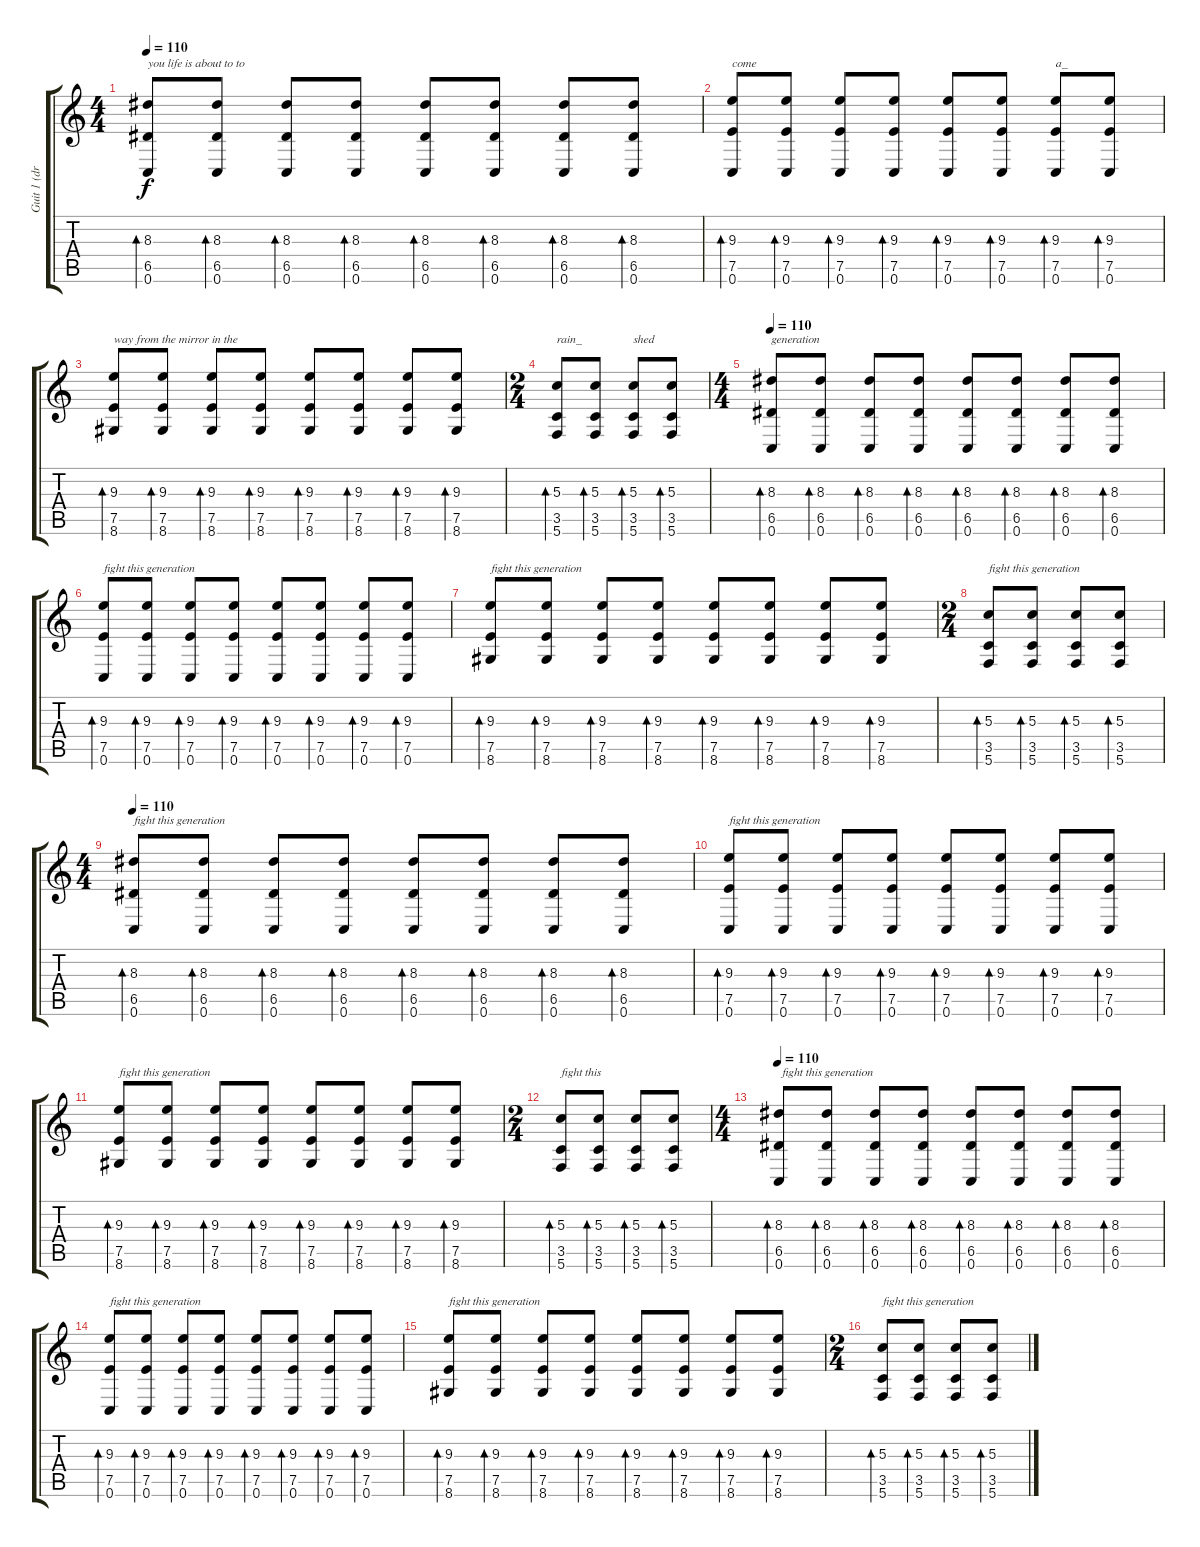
\track ("Guit 1 (dropped C)" "Guit 1 (dr") {instrument electricguitarjazz}
\staff {score tabs}
\tuning (E4 B3 G3 D3 A2 C2) {hide}
\ts (4 4)
\section ("" "")
\tempo 110
\clef g2
\ks c
(8.3 6.5 0.6).8{bd 30 txt "you life is about to to" dy f} (8.3 6.5 0.6).8{bd 30} (8.3 6.5 0.6).8{bd 30} (8.3 6.5 0.6).8{bd 30} (8.3 6.5 0.6).8{bd 30} (8.3 6.5 0.6).8{bd 30} (8.3 6.5 0.6).8{bd 30} (8.3 6.5 0.6).8{bd 30} |
(9.3 7.5 0.6).8{bd 30 txt "come"} (9.3 7.5 0.6).8{bd 30} (9.3 7.5 0.6).8{bd 30} (9.3 7.5 0.6).8{bd 30} (9.3 7.5 0.6).8{bd 30} (9.3 7.5 0.6).8{bd 30} (9.3 7.5 0.6).8{bd 30 txt "a_"} (9.3 7.5 0.6).8{bd 30} |
(9.3 7.5 8.6).8{bd 30 txt "way from the mirror in the "} (9.3 7.5 8.6).8{bd 30} (9.3 7.5 8.6).8{bd 30} (9.3 7.5 8.6).8{bd 30} (9.3 7.5 8.6).8{bd 30} (9.3 7.5 8.6).8{bd 30} (9.3 7.5 8.6).8{bd 30} (9.3 7.5 8.6).8{bd 30} |
\ts (2 4)
(5.3 3.5 5.6).8{bd 30 txt "rain_"} (5.3 3.5 5.6).8{bd 30} (5.3 3.5 5.6).8{bd 30 txt "shed"} (5.3 3.5 5.6).8{bd 30} |
\ts (4 4)
\tempo 110
(8.3 6.5 0.6).8{bd 30 txt "generation"} (8.3 6.5 0.6).8{bd 30} (8.3 6.5 0.6).8{bd 30} (8.3 6.5 0.6).8{bd 30} (8.3 6.5 0.6).8{bd 30} (8.3 6.5 0.6).8{bd 30} (8.3 6.5 0.6).8{bd 30} (8.3 6.5 0.6).8{bd 30} |
(9.3 7.5 0.6).8{bd 30 txt "fight this generation"} (9.3 7.5 0.6).8{bd 30} (9.3 7.5 0.6).8{bd 30} (9.3 7.5 0.6).8{bd 30} (9.3 7.5 0.6).8{bd 30} (9.3 7.5 0.6).8{bd 30} (9.3 7.5 0.6).8{bd 30} (9.3 7.5 0.6).8{bd 30} |
(9.3 7.5 8.6).8{bd 30 txt "fight this generation"} (9.3 7.5 8.6).8{bd 30} (9.3 7.5 8.6).8{bd 30} (9.3 7.5 8.6).8{bd 30} (9.3 7.5 8.6).8{bd 30} (9.3 7.5 8.6).8{bd 30} (9.3 7.5 8.6).8{bd 30} (9.3 7.5 8.6).8{bd 30} |
\ts (2 4)
(5.3 3.5 5.6).8{bd 30 txt "fight this generation"} (5.3 3.5 5.6).8{bd 30} (5.3 3.5 5.6).8{bd 30} (5.3 3.5 5.6).8{bd 30} |
\ts (4 4)
\tempo 110
(8.3 6.5 0.6).8{bd 30 txt "fight this generation"} (8.3 6.5 0.6).8{bd 30} (8.3 6.5 0.6).8{bd 30} (8.3 6.5 0.6).8{bd 30} (8.3 6.5 0.6).8{bd 30} (8.3 6.5 0.6).8{bd 30} (8.3 6.5 0.6).8{bd 30} (8.3 6.5 0.6).8{bd 30} |
(9.3 7.5 0.6).8{bd 30 txt "fight this generation"} (9.3 7.5 0.6).8{bd 30} (9.3 7.5 0.6).8{bd 30} (9.3 7.5 0.6).8{bd 30} (9.3 7.5 0.6).8{bd 30} (9.3 7.5 0.6).8{bd 30} (9.3 7.5 0.6).8{bd 30} (9.3 7.5 0.6).8{bd 30} |
(9.3 7.5 8.6).8{bd 30 txt "fight this generation"} (9.3 7.5 8.6).8{bd 30} (9.3 7.5 8.6).8{bd 30} (9.3 7.5 8.6).8{bd 30} (9.3 7.5 8.6).8{bd 30} (9.3 7.5 8.6).8{bd 30} (9.3 7.5 8.6).8{bd 30} (9.3 7.5 8.6).8{bd 30} |
\ts (2 4)
(5.3 3.5 5.6).8{bd 30 txt "fight this "} (5.3 3.5 5.6).8{bd 30} (5.3 3.5 5.6).8{bd 30} (5.3 3.5 5.6).8{bd 30} |
\ts (4 4)
\tempo 110
(8.3 6.5 0.6).8{bd 30 txt " fight this generation"} (8.3 6.5 0.6).8{bd 30} (8.3 6.5 0.6).8{bd 30} (8.3 6.5 0.6).8{bd 30} (8.3 6.5 0.6).8{bd 30} (8.3 6.5 0.6).8{bd 30} (8.3 6.5 0.6).8{bd 30} (8.3 6.5 0.6).8{bd 30} |
(9.3 7.5 0.6).8{bd 30 txt "fight this generation"} (9.3 7.5 0.6).8{bd 30} (9.3 7.5 0.6).8{bd 30} (9.3 7.5 0.6).8{bd 30} (9.3 7.5 0.6).8{bd 30} (9.3 7.5 0.6).8{bd 30} (9.3 7.5 0.6).8{bd 30} (9.3 7.5 0.6).8{bd 30} |
(9.3 7.5 8.6).8{bd 30 txt "fight this generation"} (9.3 7.5 8.6).8{bd 30} (9.3 7.5 8.6).8{bd 30} (9.3 7.5 8.6).8{bd 30} (9.3 7.5 8.6).8{bd 30} (9.3 7.5 8.6).8{bd 30} (9.3 7.5 8.6).8{bd 30} (9.3 7.5 8.6).8{bd 30} |
\ts (2 4)
(5.3 3.5 5.6).8{bd 30 txt "fight this generation"} (5.3 3.5 5.6).8{bd 30} (5.3 3.5 5.6).8{bd 30} (5.3 3.5 5.6).8{bd 30}
